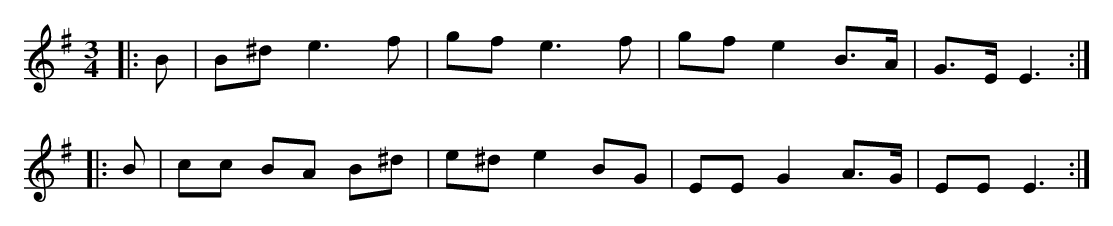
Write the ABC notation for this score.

X:1
M:3/4
K:Emin
|:B|B^d e3f|gf e3f|gf e2 B>A|G>E E3:|
|:B|cc BA B^d|e^d e2 BG|EE G2 A>G|EE E3:|
